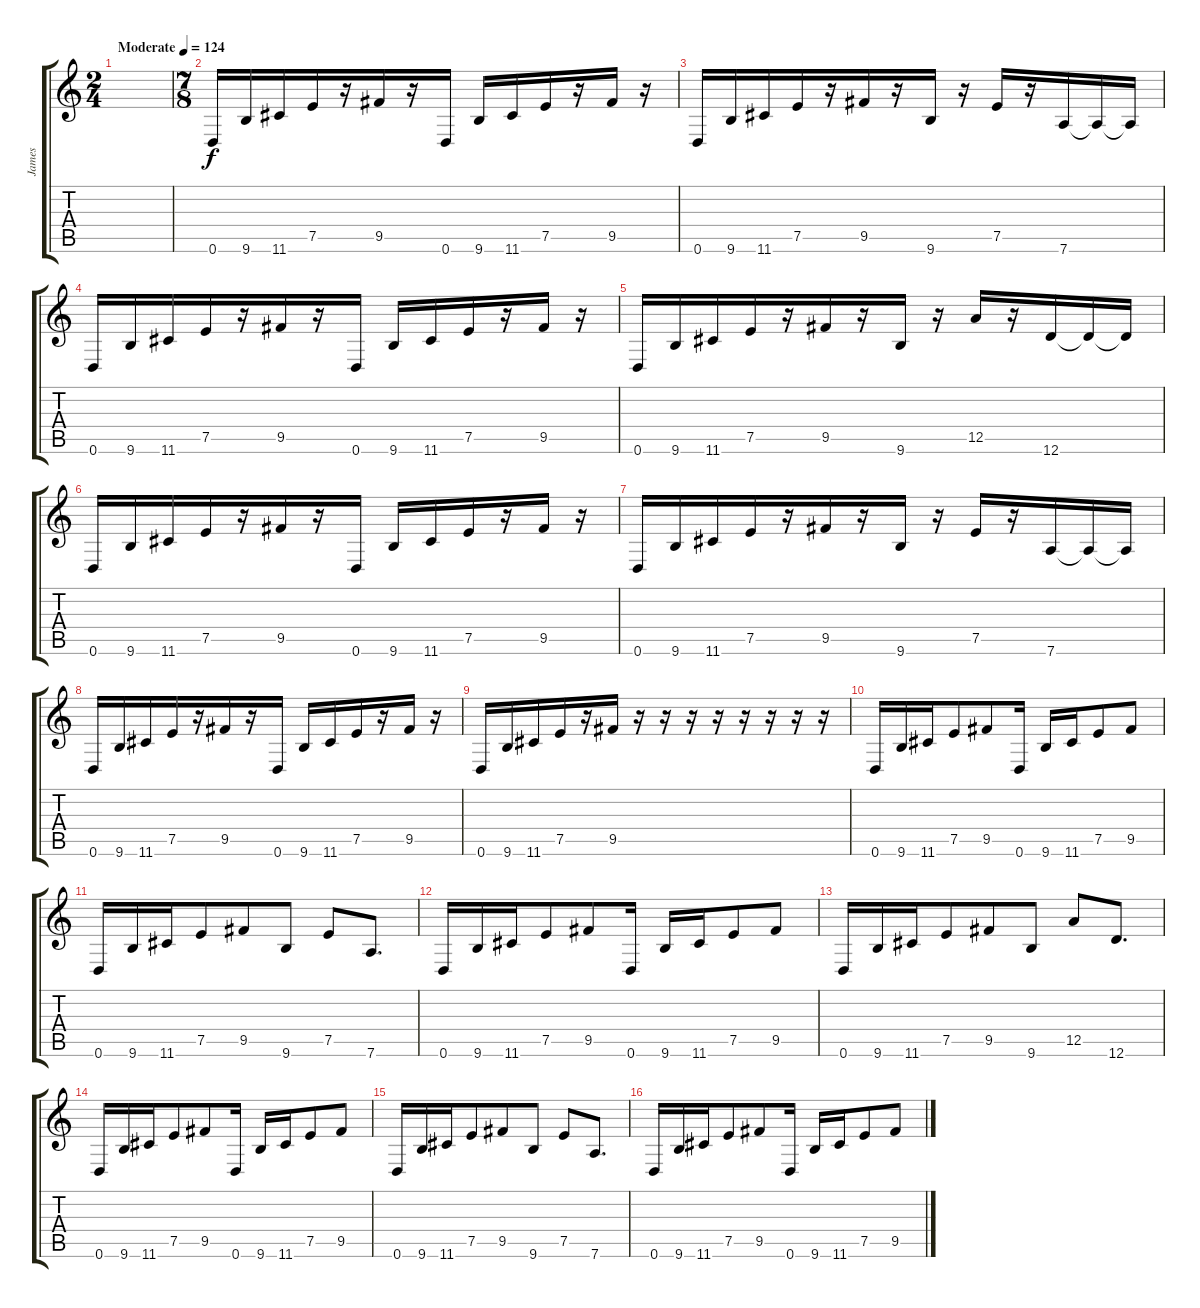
\track ("James" "James") {instrument electricguitarjazz}
\staff {score tabs}
\tuning (E4 B3 G3 D3 A2 D2) {hide}
\ts (2 4)
\tempo (124 "Moderate")
\clef g2
\ks c
|
\ts (7 8)
0.6.16 9.6.16 11.6.16 7.5.16 r.16 9.5.16 r.16 0.6.16 9.6.16 11.6.16 7.5.16 r.16 9.5.16 r.16 |
0.6.16 9.6.16 11.6.16 7.5.16 r.16 9.5.16 r.16 9.6.16 r.16 7.5.16 r.16 7.6.16 7.6{t}.16 7.6{t}.16 |
0.6.16 9.6.16 11.6.16 7.5.16 r.16 9.5.16 r.16 0.6.16 9.6.16 11.6.16 7.5.16 r.16 9.5.16 r.16 |
0.6.16 9.6.16 11.6.16 7.5.16 r.16 9.5.16 r.16 9.6.16 r.16 12.5.16 r.16 12.6.16 12.6{t}.16 12.6{t}.16 |
0.6.16 9.6.16 11.6.16 7.5.16 r.16 9.5.16 r.16 0.6.16 9.6.16 11.6.16 7.5.16 r.16 9.5.16 r.16 |
0.6.16 9.6.16 11.6.16 7.5.16 r.16 9.5.16 r.16 9.6.16 r.16 7.5.16 r.16 7.6.16 7.6{t}.16 7.6{t}.16 |
0.6.16 9.6.16 11.6.16 7.5.16 r.16 9.5.16 r.16 0.6.16 9.6.16 11.6.16 7.5.16 r.16 9.5.16 r.16 |
0.6.16 9.6.16 11.6.16 7.5.16 r.16 9.5.16 r.16 r.16 r.16 r.16 r.16 r.16 r.16 r.16 |
0.6.16 9.6.16 11.6.16 7.5.8 9.5.8 0.6.16 9.6.16 11.6.16 7.5.8 9.5.8 |
0.6.16 9.6.16 11.6.16 7.5.8 9.5.8 9.6.8 7.5.8 7.6.8{d} |
0.6.16 9.6.16 11.6.16 7.5.8 9.5.8 0.6.16 9.6.16 11.6.16 7.5.8 9.5.8 |
0.6.16 9.6.16 11.6.16 7.5.8 9.5.8 9.6.8 12.5.8 12.6.8{d} |
0.6.16 9.6.16 11.6.16 7.5.8 9.5.8 0.6.16 9.6.16 11.6.16 7.5.8 9.5.8 |
0.6.16 9.6.16 11.6.16 7.5.8 9.5.8 9.6.8 7.5.8 7.6.8{d} |
0.6.16 9.6.16 11.6.16 7.5.8 9.5.8 0.6.16 9.6.16 11.6.16 7.5.8 9.5.8
